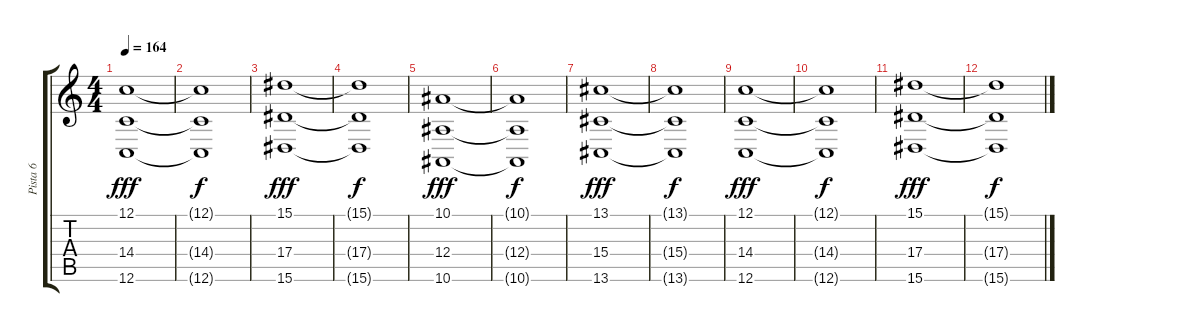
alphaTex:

\track ("Pista 6" "Pista 6") {instrument tremolostrings}
\staff {score tabs}
\tuning (C4 G3 Eb3 Bb2 F2 C2) {hide}
\ts (4 4)
\tempo 164
\clef g2
\ks c
(12.1 14.4 12.6).1{dy fff} |
(12.1{t} 14.4{t} 12.6{t}).1{dy f} |
(15.1 17.4 15.6).1{dy fff} |
(15.1{t} 17.4{t} 15.6{t}).1{dy f} |
(10.1 12.4 10.6).1{dy fff} |
(10.1{t} 12.4{t} 10.6{t}).1{dy f} |
(13.1 15.4 13.6).1{dy fff} |
(13.1{t} 15.4{t} 13.6{t}).1{dy f} |
(12.1 14.4 12.6).1{dy fff} |
(12.1{t} 14.4{t} 12.6{t}).1{dy f} |
(15.1 17.4 15.6).1{dy fff} |
(15.1{t} 17.4{t} 15.6{t}).1{dy f}
